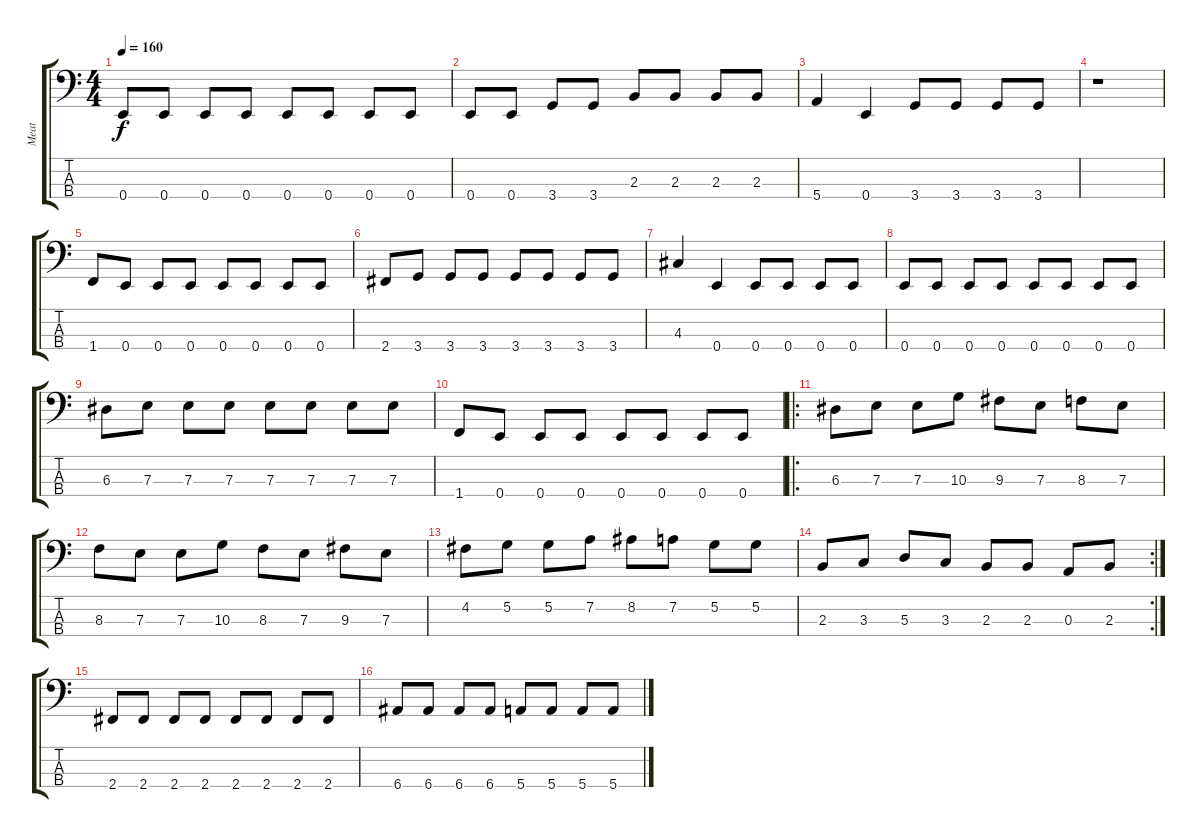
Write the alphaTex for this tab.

\track ("Meat" "Meat") {instrument electricbasspick}
\staff {score tabs}
\tuning (G2 D2 A1 E1) {hide}
\ts (4 4)
\tempo 160
\clef f4
\ks c
0.4.8{dy f} 0.4.8 0.4.8 0.4.8 0.4.8 0.4.8 0.4.8 0.4.8 |
0.4.8 0.4.8 3.4.8 3.4.8 2.3.8 2.3.8 2.3.8 2.3.8 |
5.4.4 0.4.4 3.4.8 3.4.8 3.4.8 3.4.8 |
r.1 |
1.4.8 0.4.8 0.4.8 0.4.8 0.4.8 0.4.8 0.4.8 0.4.8 |
2.4.8 3.4.8 3.4.8 3.4.8 3.4.8 3.4.8 3.4.8 3.4.8 |
4.3.4 0.4.4 0.4.8 0.4.8 0.4.8 0.4.8 |
0.4.8 0.4.8 0.4.8 0.4.8 0.4.8 0.4.8 0.4.8 0.4.8 |
6.3.8 7.3.8 7.3.8 7.3.8 7.3.8 7.3.8 7.3.8 7.3.8 |
1.4.8 0.4.8 0.4.8 0.4.8 0.4.8 0.4.8 0.4.8 0.4.8 |
\ro
6.3.8 7.3.8 7.3.8 10.3.8 9.3.8 7.3.8 8.3.8 7.3.8 |
8.3.8 7.3.8 7.3.8 10.3.8 8.3.8 7.3.8 9.3.8 7.3.8 |
4.2.8 5.2.8 5.2.8 7.2.8 8.2.8 7.2.8 5.2.8 5.2.8 |
\rc 2
2.3.8 3.3.8 5.3.8 3.3.8 2.3.8 2.3.8 0.3.8 2.3.8 |
2.4.8 2.4.8 2.4.8 2.4.8 2.4.8 2.4.8 2.4.8 2.4.8 |
6.4.8 6.4.8 6.4.8 6.4.8 5.4.8 5.4.8 5.4.8 5.4.8
